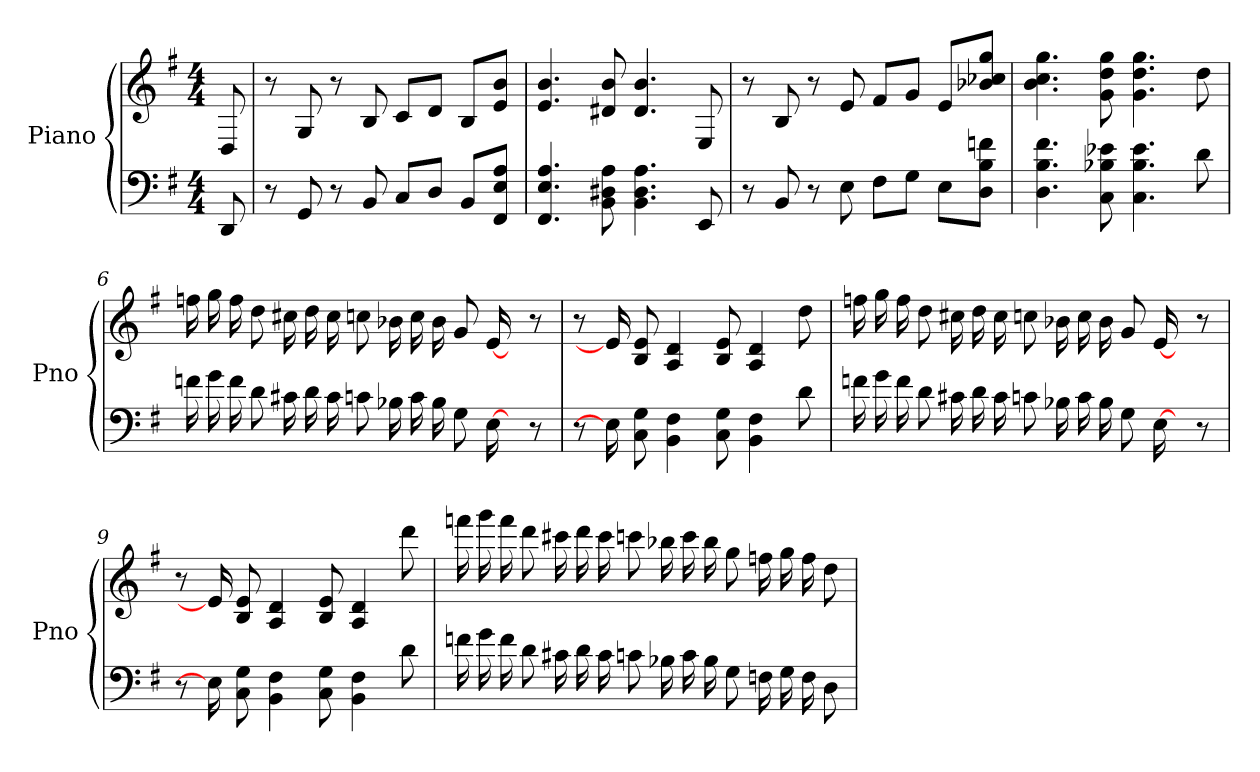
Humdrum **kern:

**kern	**kern
*part2	*part1
*staff2	*staff1
*I"Piano	*I"Piano
*I'Pno	*I'Pno
*clefF4	*clefG2
*k[f#]	*k[f#]
*M4/4	*M4/4
=1	=1
8DD	8D
=2	=2
8r	8r
8GG	8G
8r	8r
8BB	8B
8C/L	8c/L
8D/J	8d/J
8BB/L	8B/L
8A/ 8E/ 8FF#/J	8b/ 8e/J
=3	=3
4.A 4.E 4.FF#	4.b 4.e
8A 8D# 8BB	8b 8d#
4.A 4.D# 4.BB	4.b 4.d#
8EE	8E
=4	=4
8r	8r
8BB	8B
8r	8r
8E	8e
8F#\L	8f#/L
8G\J	8g/J
8E\L	8e/L
8f\ 8B\ 8D\J	8gg/ 8cc-/ 8b-/J
!!LO:LB:g=z
=5	=5
4.f# 4.B 4.D	4.gg 4.cc 4.b
8e- 8B- 8C	8gg 8dd 8g
4.e- 4.B- 4.C	4.gg 4.dd 4.g
8d	8dd
=6	=6
16f	16ff
16g	16gg
16f	16ff
8d	8dd
16c#	16cc#
16d	16dd
16c#	16cc#
8c	8cc
16B-	16b-
16c	16cc
16B-	16b-
8G	8g
[16E	[16e
16ryy	16ryy
8r	8r
!!LO:LB:g=z
=7	=7
8r	8r
16E]	16e]
8G 8C	8e 8B
4F# 4BB	4d 4A
8G 8C	8e 8B
4F# 4BB	4d 4A
8d	8dd
=8	=8
16f	16ff
16g	16gg
16f	16ff
8d	8dd
16c#	16cc#
16d	16dd
16c#	16cc#
8c	8cc
16B-	16b-
16c	16cc
16B-	16b-
8G	8g
[16E	[16e
16ryy	16ryy
8r	8r
!!LO:LB:g=z
=9	=9
8r	8r
16E]	16e]
8G 8C	8e 8B
4F# 4BB	4d 4A
8G 8C	8e 8B
4F# 4BB	4d 4A
8d	8ddd
=10	=10
16f	16fff
16g	16ggg
16f	16fff
8d	8ddd
16c#	16ccc#
16d	16ddd
16c#	16ccc#
8c	8ccc
16B-	16bb-
16c	16ccc
16B-	16bb-
8G	8gg
16F	16ff
16G	16gg
16F	16ff
8D	8dd
=	=
*-	*-
